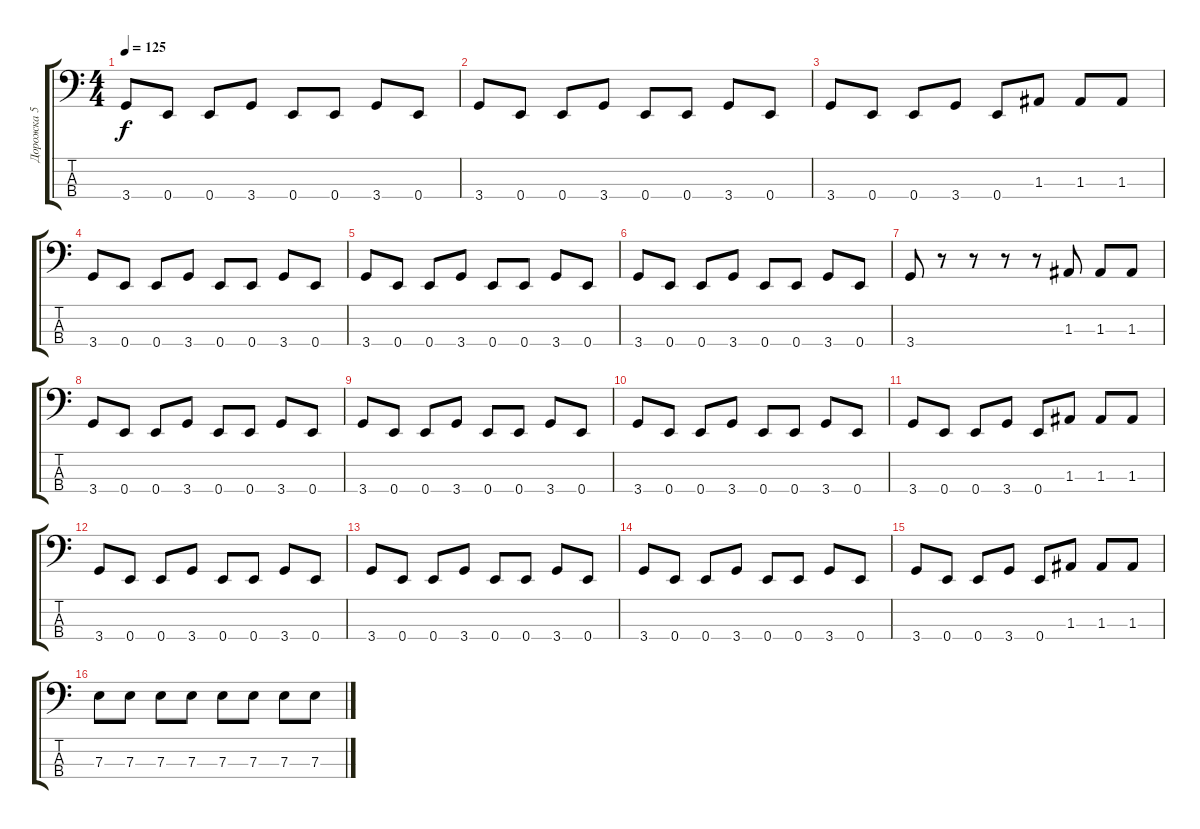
\track ("Дорожка 5" "Дорожка 5") {instrument electricbassfinger}
\staff {score tabs}
\tuning (G2 D2 A1 E1) {hide}
\ts (4 4)
\tempo 125
\clef f4
\ks c
3.4.8{dy f} 0.4.8 0.4.8 3.4.8 0.4.8 0.4.8 3.4.8 0.4.8 |
3.4.8 0.4.8 0.4.8 3.4.8 0.4.8 0.4.8 3.4.8 0.4.8 |
3.4.8 0.4.8 0.4.8 3.4.8 0.4.8 1.3.8 1.3.8 1.3.8 |
3.4.8 0.4.8 0.4.8 3.4.8 0.4.8 0.4.8 3.4.8 0.4.8 |
3.4.8 0.4.8 0.4.8 3.4.8 0.4.8 0.4.8 3.4.8 0.4.8 |
3.4.8 0.4.8 0.4.8 3.4.8 0.4.8 0.4.8 3.4.8 0.4.8 |
3.4.8 r.8 r.8 r.8 r.8 1.3.8 1.3.8 1.3.8 |
3.4.8 0.4.8 0.4.8 3.4.8 0.4.8 0.4.8 3.4.8 0.4.8 |
3.4.8 0.4.8 0.4.8 3.4.8 0.4.8 0.4.8 3.4.8 0.4.8 |
3.4.8 0.4.8 0.4.8 3.4.8 0.4.8 0.4.8 3.4.8 0.4.8 |
3.4.8 0.4.8 0.4.8 3.4.8 0.4.8 1.3.8 1.3.8 1.3.8 |
3.4.8 0.4.8 0.4.8 3.4.8 0.4.8 0.4.8 3.4.8 0.4.8 |
3.4.8 0.4.8 0.4.8 3.4.8 0.4.8 0.4.8 3.4.8 0.4.8 |
3.4.8 0.4.8 0.4.8 3.4.8 0.4.8 0.4.8 3.4.8 0.4.8 |
3.4.8 0.4.8 0.4.8 3.4.8 0.4.8 1.3.8 1.3.8 1.3.8 |
7.3.8 7.3.8 7.3.8 7.3.8 7.3.8 7.3.8 7.3.8 7.3.8
